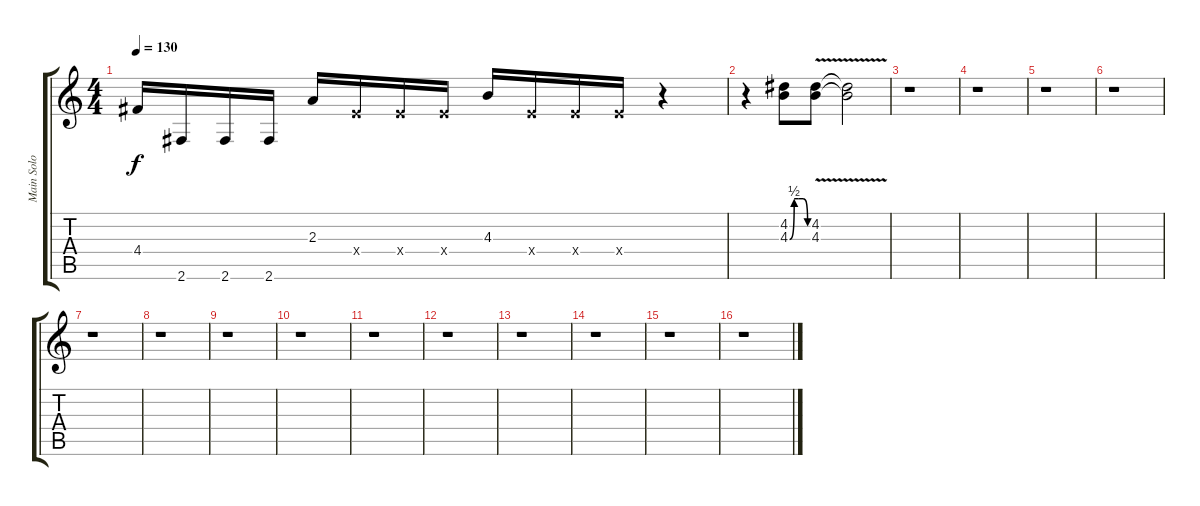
\track ("Main Solo Guitar" "Main Solo ") {instrument distortionguitar}
\staff {score tabs}
\tuning (E4 B3 G3 D3 A2 E2) {hide}
\ts (4 4)
\tempo 130
\clef g2
\ks c
4.4.16{dy f} 2.6.16 2.6.16 2.6.16 2.3.16 2.4{x}.16 2.4{x}.16 2.4{x}.16 4.3.16 2.4{x}.16 2.4{x}.16 2.4{x}.16 r.4 |
r.4 (4.2 4.3{be (custom 0 0 15 2 30 2 45 2 60 0)}).8 (4.2{v} 4.3{v}).8 (4.2{t} 4.3{t}).2 |
r.1 |
r.1 |
r.1 |
r.1 |
r.1 |
r.1 |
r.1 |
r.1 |
r.1 |
r.1 |
r.1 |
r.1 |
r.1 |
r.1
